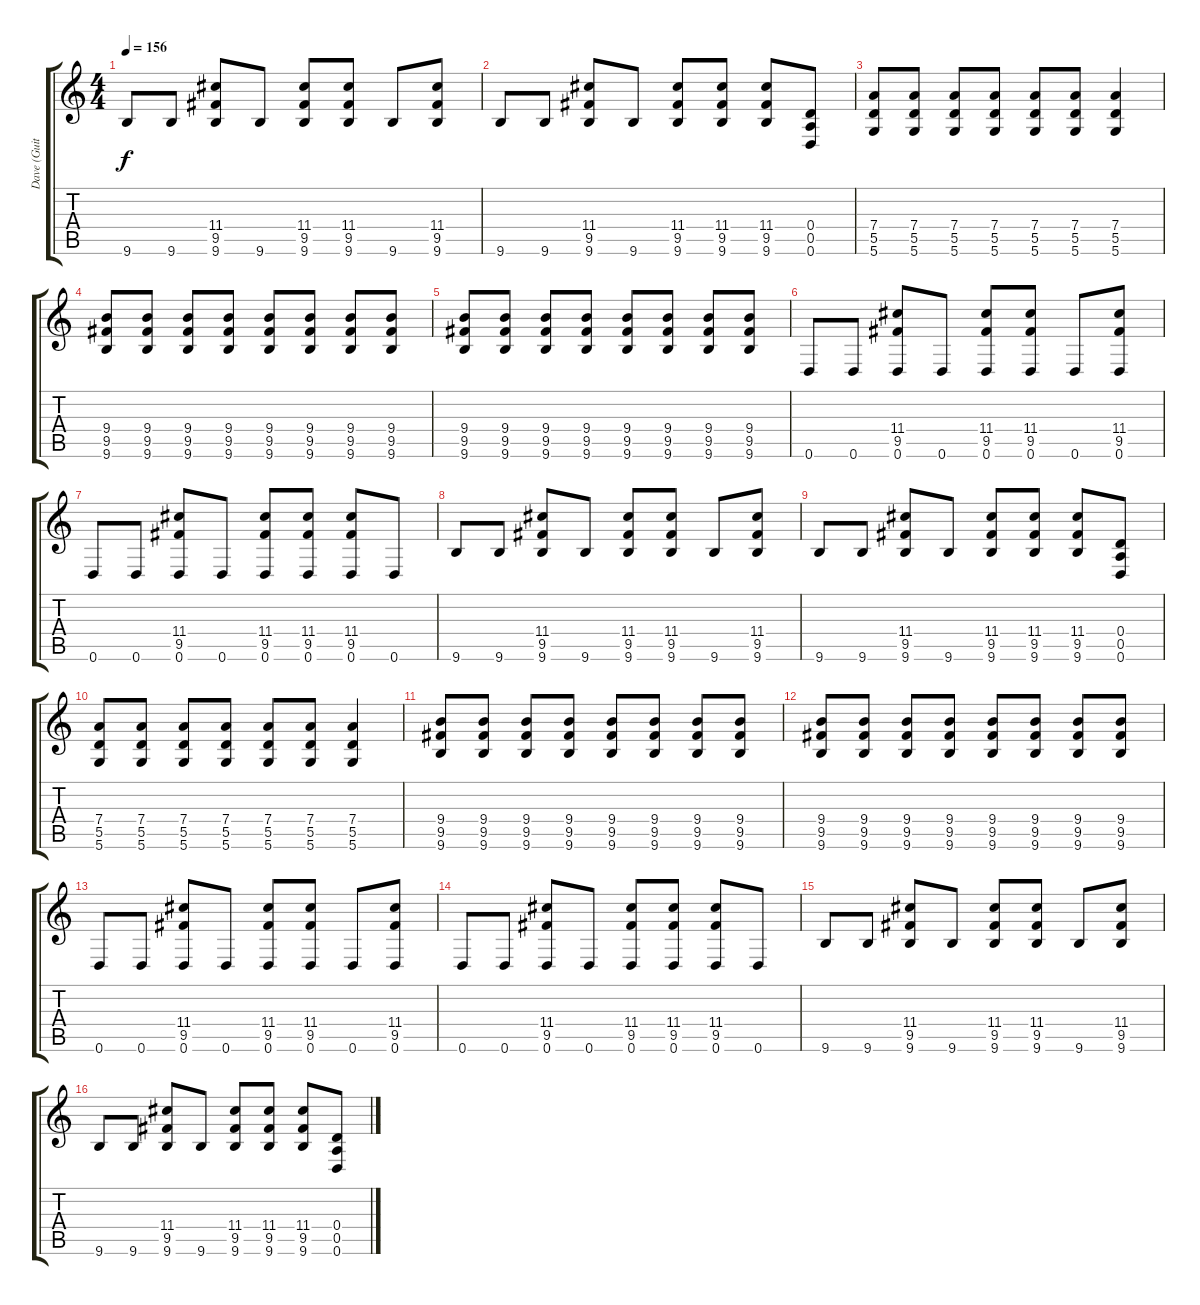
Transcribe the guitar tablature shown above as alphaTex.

\track ("Dave (Guitar)" "Dave (Guit") {instrument distortionguitar}
\staff {score tabs}
\tuning (E4 B3 G3 D3 A2 D2) {hide}
\ts (4 4)
\tempo 156
\clef g2
\ks c
9.6.8{dy f} 9.6.8 (11.4 9.5 9.6).8 9.6.8 (11.4 9.5 9.6).8 (11.4 9.5 9.6).8 9.6.8 (11.4 9.5 9.6).8 |
9.6.8 9.6.8 (11.4 9.5 9.6).8 9.6.8 (11.4 9.5 9.6).8 (11.4 9.5 9.6).8 (11.4 9.5 9.6).8 (0.4 0.5 0.6).8 |
(7.4 5.5 5.6).8 (7.4 5.5 5.6).8 (7.4 5.5 5.6).8 (7.4 5.5 5.6).8 (7.4 5.5 5.6).8 (7.4 5.5 5.6).8 (7.4 5.5 5.6).4 |
(9.4 9.5 9.6).8 (9.4 9.5 9.6).8 (9.4 9.5 9.6).8 (9.4 9.5 9.6).8 (9.4 9.5 9.6).8 (9.4 9.5 9.6).8 (9.4 9.5 9.6).8 (9.4 9.5 9.6).8 |
(9.4 9.5 9.6).8 (9.4 9.5 9.6).8 (9.4 9.5 9.6).8 (9.4 9.5 9.6).8 (9.4 9.5 9.6).8 (9.4 9.5 9.6).8 (9.4 9.5 9.6).8 (9.4 9.5 9.6).8 |
0.6.8 0.6.8 (11.4 9.5 0.6).8 0.6.8 (11.4 9.5 0.6).8 (11.4 9.5 0.6).8 0.6.8 (11.4 9.5 0.6).8 |
0.6.8 0.6.8 (11.4 9.5 0.6).8 0.6.8 (11.4 9.5 0.6).8 (11.4 9.5 0.6).8 (11.4 9.5 0.6).8 0.6.8 |
9.6.8 9.6.8 (11.4 9.5 9.6).8 9.6.8 (11.4 9.5 9.6).8 (11.4 9.5 9.6).8 9.6.8 (11.4 9.5 9.6).8 |
9.6.8 9.6.8 (11.4 9.5 9.6).8 9.6.8 (11.4 9.5 9.6).8 (11.4 9.5 9.6).8 (11.4 9.5 9.6).8 (0.4 0.5 0.6).8 |
(7.4 5.5 5.6).8 (7.4 5.5 5.6).8 (7.4 5.5 5.6).8 (7.4 5.5 5.6).8 (7.4 5.5 5.6).8 (7.4 5.5 5.6).8 (7.4 5.5 5.6).4 |
(9.4 9.5 9.6).8 (9.4 9.5 9.6).8 (9.4 9.5 9.6).8 (9.4 9.5 9.6).8 (9.4 9.5 9.6).8 (9.4 9.5 9.6).8 (9.4 9.5 9.6).8 (9.4 9.5 9.6).8 |
(9.4 9.5 9.6).8 (9.4 9.5 9.6).8 (9.4 9.5 9.6).8 (9.4 9.5 9.6).8 (9.4 9.5 9.6).8 (9.4 9.5 9.6).8 (9.4 9.5 9.6).8 (9.4 9.5 9.6).8 |
0.6.8 0.6.8 (11.4 9.5 0.6).8 0.6.8 (11.4 9.5 0.6).8 (11.4 9.5 0.6).8 0.6.8 (11.4 9.5 0.6).8 |
0.6.8 0.6.8 (11.4 9.5 0.6).8 0.6.8 (11.4 9.5 0.6).8 (11.4 9.5 0.6).8 (11.4 9.5 0.6).8 0.6.8 |
9.6.8 9.6.8 (11.4 9.5 9.6).8 9.6.8 (11.4 9.5 9.6).8 (11.4 9.5 9.6).8 9.6.8 (11.4 9.5 9.6).8 |
9.6.8 9.6.8 (11.4 9.5 9.6).8 9.6.8 (11.4 9.5 9.6).8 (11.4 9.5 9.6).8 (11.4 9.5 9.6).8 (0.4 0.5 0.6).8
